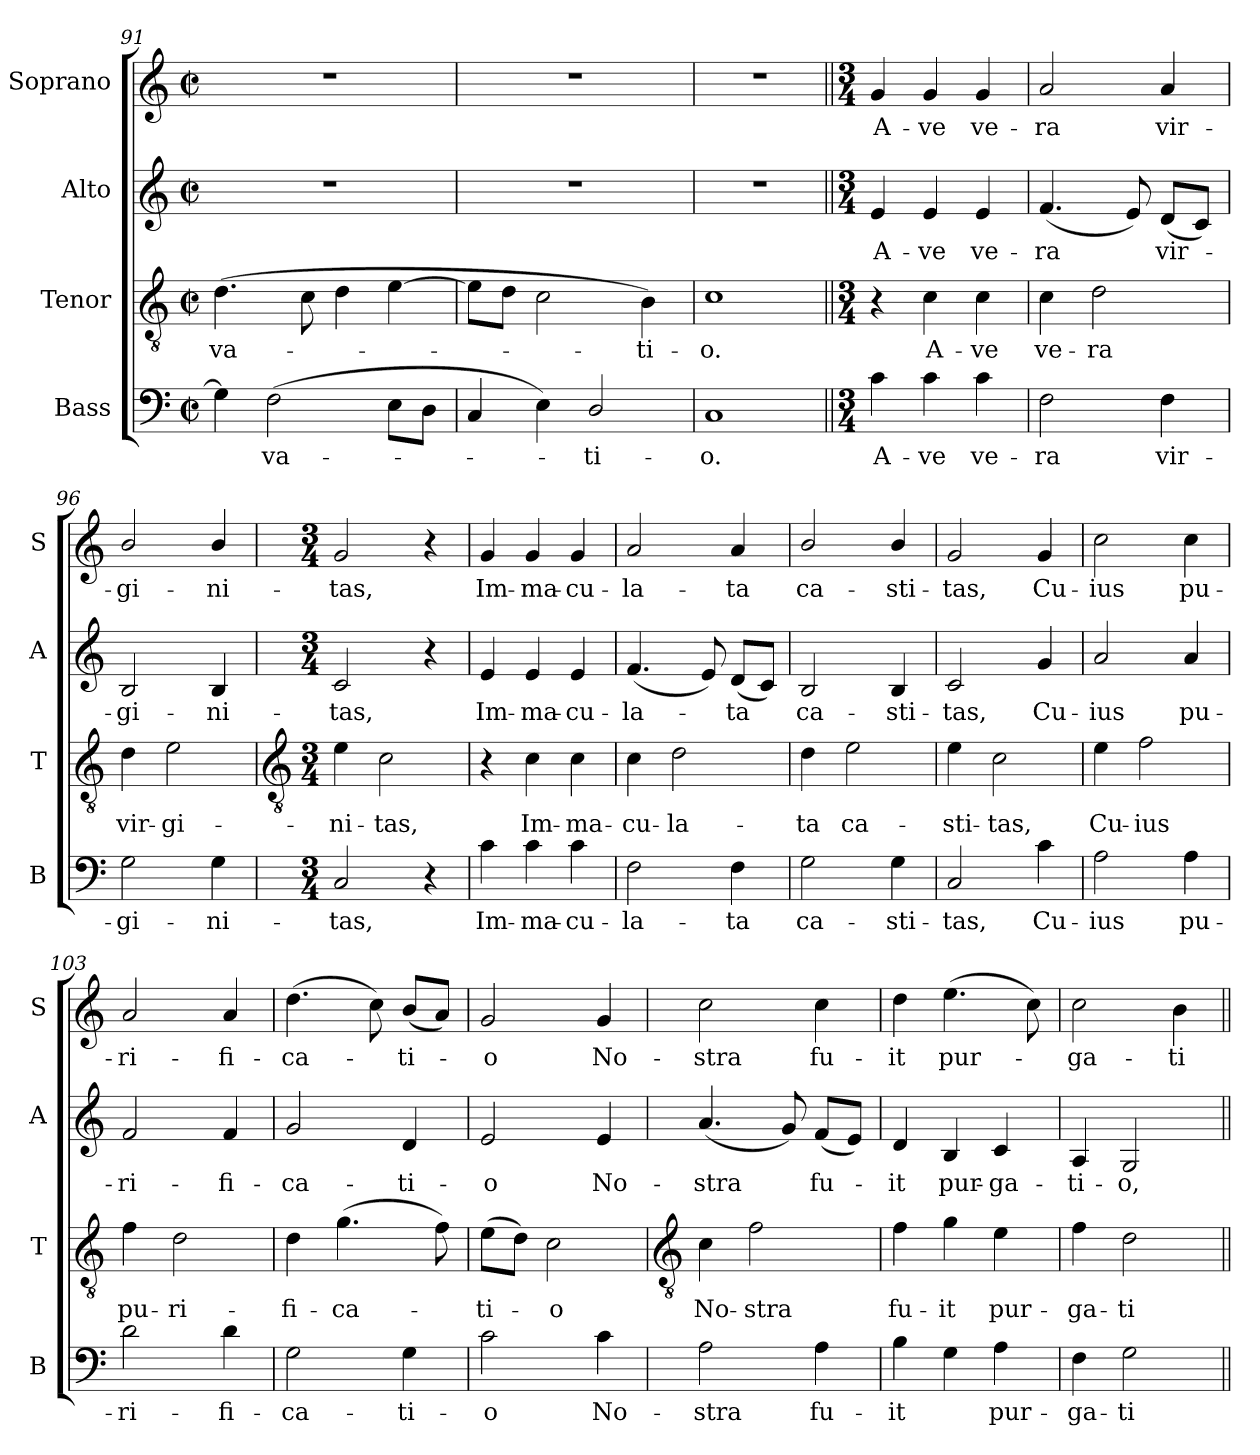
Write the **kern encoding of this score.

**kern	**text	**kern	**text	**kern	**text	**kern	**text
*part4	*part4	*part3	*part3	*part2	*part2	*part1	*part1
*staff4	*staff4	*staff3	*staff3	*staff2	*staff2	*staff1	*staff1
*I"Bass	*	*I"Tenor	*	*I"Alto	*	*I"Soprano	*
*I'B	*	*I'T	*	*I'A	*	*I'S	*
*clefF4	*	*clefGv2	*	*clefG2	*	*clefG2	*
*k[]	*	*k[]	*	*k[]	*	*k[]	*
*C:	*	*C:	*	*C:	*	*C:	*
*M2/2	*	*M2/2	*	*M2/2	*	*M2/2	*
*met(c|)	*	*met(c|)	*	*met(c|)	*	*met(c|)	*
=91	=91	=91	=91	=91	=91	=91	=91
!	!	!	!LO:LY:b	!	!	!	!
4G]	.	(>4.d	-va-	1r	.	1r	.
!	!LO:LY:b	!	!	!	!	!	!
(>2F	va-	.	.	.	.	.	.
.	.	8c	.	.	.	.	.
.	.	4d	.	.	.	.	.
8EL	.	[4e	.	.	.	.	.
8DJ	.	.	.	.	.	.	.
=92	=92	=92	=92	=92	=92	=92	=92
4C	.	8eL]	.	1r	.	1r	.
.	.	8dJ	.	.	.	.	.
4E)	.	2c	.	.	.	.	.
!	!LO:LY:b	!	!	!	!	!	!
2D/	ti-	.	.	.	.	.	.
!	!	!	!LO:LY:b	!	!	!	!
.	.	4B)	ti-	.	.	.	.
=93	=93	=93	=93	=93	=93	=93	=93
!	!LO:LY:b	!	!LO:LY:b	!	!	!	!
1C	-o.	1c	-o.	1r	.	1r	.
=94||	=94||	=94||	=94||	=94||	=94||	=94||	=94||
*M3/4	*	*M3/4	*	*M3/4	*	*M3/4	*
!	!LO:LY:b	!	!	!	!LO:LY:b	!	!LO:LY:b
4c	A-	4r	.	4e	A-	4g	A-
!	!LO:LY:b	!	!LO:LY:b	!	!LO:LY:b	!	!LO:LY:b
4c	-ve	4c	A-	4e	-ve	4g	-ve
!	!LO:LY:b	!	!LO:LY:b	!	!LO:LY:b	!	!LO:LY:b
4c	ve-	4c	-ve	4e	ve-	4g	ve-
=95	=95	=95	=95	=95	=95	=95	=95
!	!LO:LY:b	!	!LO:LY:b	!	!LO:LY:b	!	!LO:LY:b
2F	-ra	4c	ve-	(<4.f	-ra	2a	-ra
!	!	!	!LO:LY:b	!	!	!	!
.	.	2d	-ra	.	.	.	.
.	.	.	.	8e)	.	.	.
!	!LO:LY:b	!	!	!	!LO:LY:b	!	!LO:LY:b
4F	vir-	.	.	(<8dL	vir-	4a	vir-
.	.	.	.	8cJ)	.	.	.
=96	=96	=96	=96	=96	=96	=96	=96
!	!LO:LY:b	!	!LO:LY:b	!	!LO:LY:b	!	!LO:LY:b
2G	-gi-	4d	vir-	2B	gi-	2b/	-gi-
!	!	!	!LO:LY:b	!	!	!	!
.	.	2e	-gi-	.	.	.	.
!	!LO:LY:b	!	!	!	!LO:LY:b	!	!LO:LY:b
4G	-ni-	.	.	4B	-ni-	4b/	-ni-
!!LO:LB:g=z
=97	=97	=97	=97	=97	=97	=97	=97
*	*	*clefGv2	*	*	*	*	*
*M3/4	*	*M3/4	*	*M3/4	*	*M3/4	*
!	!LO:LY:b	!	!LO:LY:b	!	!LO:LY:b	!	!LO:LY:b
2C	-tas,	4e	-ni-	2c	-tas,	2g	-tas,
!	!	!	!LO:LY:b	!	!	!	!
.	.	2c	-tas,	.	.	.	.
4r	.	.	.	4r	.	4r	.
=98	=98	=98	=98	=98	=98	=98	=98
!	!LO:LY:b	!	!	!	!LO:LY:b	!	!LO:LY:b
4c	Im-	4r	.	4e	Im-	4g	Im-
!	!LO:LY:b	!	!LO:LY:b	!	!LO:LY:b	!	!LO:LY:b
4c	-ma-	4c	Im-	4e	-ma-	4g	-ma-
!	!LO:LY:b	!	!LO:LY:b	!	!LO:LY:b	!	!LO:LY:b
4c	-cu-	4c	-ma-	4e	-cu-	4g	-cu-
=99	=99	=99	=99	=99	=99	=99	=99
!	!LO:LY:b	!	!LO:LY:b	!	!LO:LY:b	!	!LO:LY:b
2F	-la-	4c	-cu-	(<4.f	-la-	2a	-la-
!	!	!	!LO:LY:b	!	!	!	!
.	.	2d	-la-	.	.	.	.
.	.	.	.	8e)	.	.	.
!	!LO:LY:b	!	!	!	!LO:LY:b	!	!LO:LY:b
4F	-ta	.	.	(<8dL	ta	4a	-ta
.	.	.	.	8cJ)	.	.	.
=100	=100	=100	=100	=100	=100	=100	=100
!	!LO:LY:b	!	!LO:LY:b	!	!LO:LY:b	!	!LO:LY:b
2G	ca-	4d	-ta	2B	ca-	2b/	ca-
!	!	!	!LO:LY:b	!	!	!	!
.	.	2e	ca-	.	.	.	.
!	!LO:LY:b	!	!	!	!LO:LY:b	!	!LO:LY:b
4G	-sti-	.	.	4B	-sti-	4b/	-sti-
=101	=101	=101	=101	=101	=101	=101	=101
!	!LO:LY:b	!	!LO:LY:b	!	!LO:LY:b	!	!LO:LY:b
2C	-tas,	4e	-sti-	2c	-tas,	2g	-tas,
!	!	!	!LO:LY:b	!	!	!	!
.	.	2c	-tas,	.	.	.	.
!	!LO:LY:b	!	!	!	!LO:LY:b	!	!LO:LY:b
4c	Cu-	.	.	4g	Cu-	4g	Cu-
=102	=102	=102	=102	=102	=102	=102	=102
!	!LO:LY:b	!	!LO:LY:b	!	!LO:LY:b	!	!LO:LY:b
2A	-ius	4e	Cu-	2a	-ius	2cc	-ius
!	!	!	!LO:LY:b	!	!	!	!
.	.	2f	-ius	.	.	.	.
!	!LO:LY:b	!	!	!	!LO:LY:b	!	!LO:LY:b
4A	pu-	.	.	4a	pu-	4cc	pu-
=103	=103	=103	=103	=103	=103	=103	=103
!	!LO:LY:b	!	!LO:LY:b	!	!LO:LY:b	!	!LO:LY:b
2d	-ri-	4f	pu-	2f	-ri-	2a	-ri-
!	!	!	!LO:LY:b	!	!	!	!
.	.	2d	-ri-	.	.	.	.
!	!LO:LY:b	!	!	!	!LO:LY:b	!	!LO:LY:b
4d	-fi-	.	.	4f	-fi-	4a	-fi-
=104	=104	=104	=104	=104	=104	=104	=104
!	!LO:LY:b	!	!LO:LY:b	!	!LO:LY:b	!	!LO:LY:b
2G	-ca-	4d	-fi-	2g	-ca-	(>4.dd	-ca-
!	!	!	!LO:LY:b	!	!	!	!
.	.	(>4.g	-ca-	.	.	.	.
.	.	.	.	.	.	8cc)	.
!	!LO:LY:b	!	!	!	!LO:LY:b	!	!LO:LY:b
4G	-ti-	.	.	4d	-ti-	(<8bL	ti-
.	.	8f)	.	.	.	8aJ)	.
=105	=105	=105	=105	=105	=105	=105	=105
!	!LO:LY:b	!	!LO:LY:b	!	!LO:LY:b	!	!LO:LY:b
2c	-o	(>8eL	ti-	2e	-o	2g	o
.	.	8dJ)	.	.	.	.	.
!	!	!	!LO:LY:b	!	!	!	!
.	.	2c	o	.	.	.	.
!	!LO:LY:b	!	!	!	!LO:LY:b	!	!LO:LY:b
4c	No-	.	.	4e	No-	4g	No-
!!LO:LB:g=z
=106	=106	=106	=106	=106	=106	=106	=106
*	*	*clefGv2	*	*	*	*	*
!	!LO:LY:b	!	!LO:LY:b	!	!LO:LY:b	!	!LO:LY:b
2A	-stra	4c	No-	(<4.a	-stra	2cc	-stra
!	!	!	!LO:LY:b	!	!	!	!
.	.	2f	-stra	.	.	.	.
.	.	.	.	8g)	.	.	.
!	!LO:LY:b	!	!	!	!LO:LY:b	!	!LO:LY:b
4A	fu-	.	.	(<8fL	fu-	4cc	fu-
.	.	.	.	8eJ)	.	.	.
=107	=107	=107	=107	=107	=107	=107	=107
!	!LO:LY:b	!	!LO:LY:b	!	!LO:LY:b	!	!LO:LY:b
4B	-it	4f	fu-	4d	it	4dd	-it
!	!	!	!LO:LY:b	!	!LO:LY:b	!	!LO:LY:b
4G	.	4g	-it	4B	pur-	(>4.ee	pur-
!	!LO:LY:b	!	!LO:LY:b	!	!LO:LY:b	!	!
4A	pur-	4e	pur-	4c	-ga-	.	.
.	.	.	.	.	.	8cc)	.
=108	=108	=108	=108	=108	=108	=108	=108
!	!LO:LY:b	!	!LO:LY:b	!	!LO:LY:b	!	!LO:LY:b
4F	-ga-	4f	-ga-	4A	-ti-	2cc	ga-
!	!LO:LY:b	!	!LO:LY:b	!	!LO:LY:b	!	!
2G	-ti-	2d	-ti-	2G	-o,	.	.
!	!	!	!	!	!	!	!LO:LY:b
.	.	.	.	.	.	4b	-ti-
=||	=||	=||	=||	=||	=||	=||	=||
*-	*-	*-	*-	*-	*-	*-	*-
